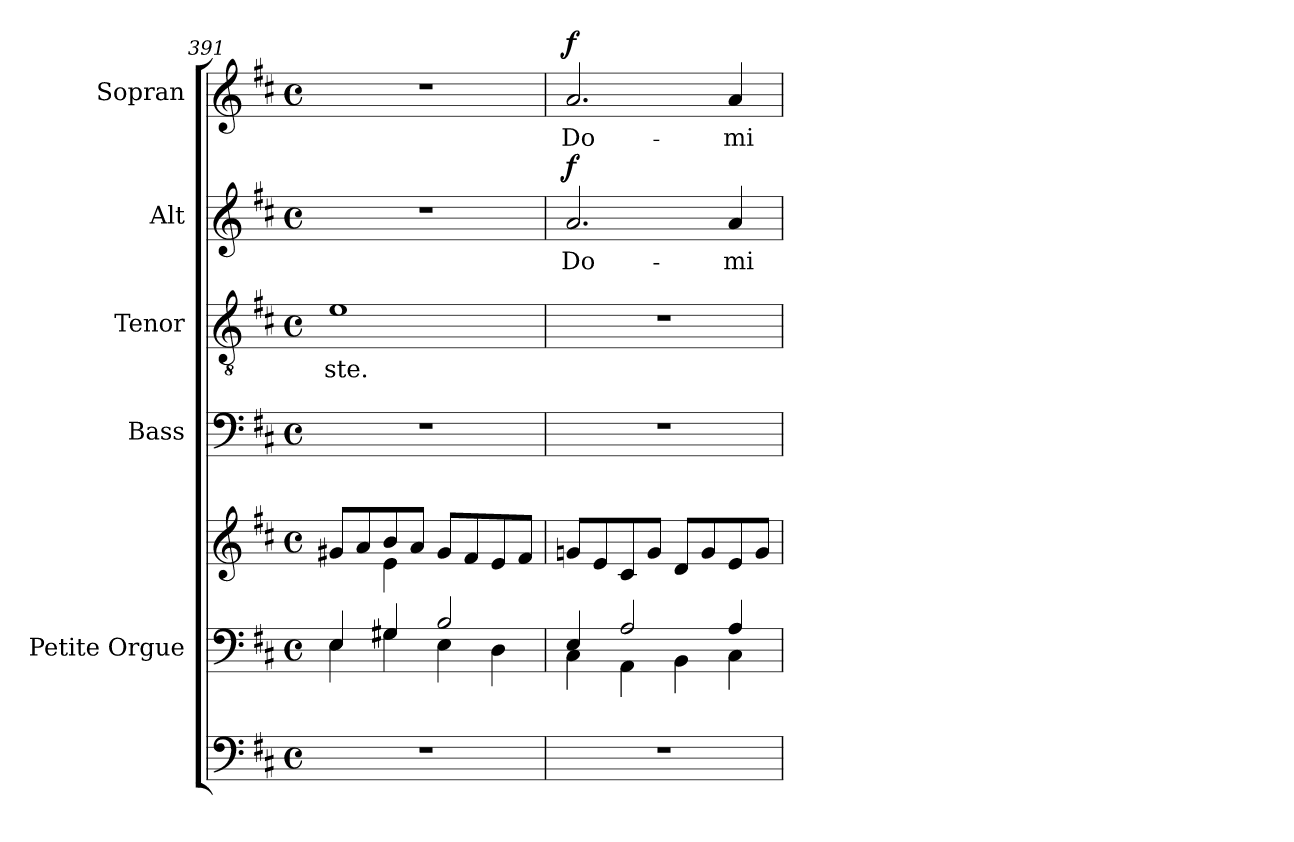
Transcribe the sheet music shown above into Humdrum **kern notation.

**kern	**kern	**kern	**kern	**kern	**text	**kern	**text	**dynam	**kern	**text	**dynam
*part6	*part5	*part5	*part4	*part3	*part3	*part2	*part2	*part2	*part1	*part1	*part1
*staff7	*staff6	*staff5	*staff4	*staff3	*staff3	*staff2	*staff2	*staff2	*staff1	*staff1	*staff1
*	*I"Petite Orgue	*	*I"Bass	*I"Tenor	*	*I"Alt	*	*	*I"Sopran	*	*
*	*I'Org. 1	*	*I'B.	*I'T.	*	*I'A.	*	*	*I'S.	*	*
*clefF4	*clefF4	*clefG2	*clefF4	*clefGv2	*	*clefG2	*	*	*clefG2	*	*
*k[f#c#]	*k[f#c#]	*k[f#c#]	*k[f#c#]	*k[f#c#]	*	*k[f#c#]	*	*	*k[f#c#]	*	*
*D:	*D:	*D:	*D:	*D:	*	*D:	*	*	*D:	*	*
*M4/4	*M4/4	*M4/4	*M4/4	*M4/4	*	*M4/4	*	*	*M4/4	*	*
*met(c)	*met(c)	*met(c)	*met(c)	*met(c)	*	*met(c)	*	*	*met(c)	*	*
=391	=391	=391	=391	=391	=391	=391	=391	=391	=391	=391	=391
*	*^	*^	*	*	*	*	*	*	*	*	*
!	!	!	!	!	!	!	!LO:LY:b	!	!	!	!	!	!
1r	4E/	4E\	8g#X/L	4ryy	1r	1e	-ste.	1r	.	.	1r	.	.
.	.	.	8a/	.	.	.	.	.	.	.	.	.	.
.	4G#/	4G#X\	8b/	4e\	.	.	.	.	.	.	.	.	.
.	.	.	8a/J	.	.	.	.	.	.	.	.	.	.
.	2B/	4E\	8g#/L	2ryy	.	.	.	.	.	.	.	.	.
.	.	.	8f#/	.	.	.	.	.	.	.	.	.	.
.	.	4D\	8e/	.	.	.	.	.	.	.	.	.	.
.	.	.	8f#/J	.	.	.	.	.	.	.	.	.	.
*	*	*	*v	*v	*	*	*	*	*	*	*	*	*
=392	=392	=392	=392	=392	=392	=392	=392	=392	=392	=392	=392	=392
!	!	!	!	!	!	!	!	!LO:LY:b	!LO:DY:a	!	!LO:LY:b	!LO:DY:a
1r	4E/	4C#\	8gn/L	1r	1r	.	2.a/	Do-	f	2.a/	Do-	f
.	.	.	8e/	.	.	.	.	.	.	.	.	.
.	2A/	4AA\	8c#/	.	.	.	.	.	.	.	.	.
.	.	.	8g/J	.	.	.	.	.	.	.	.	.
.	.	4BB\	8d/L	.	.	.	.	.	.	.	.	.
.	.	.	8g/	.	.	.	.	.	.	.	.	.
!	!	!	!	!	!	!	!	!LO:LY:b	!	!	!LO:LY:b	!
.	4A/	4C#\	8e/	.	.	.	4a/	-mi-	.	4a/	-mi-	.
.	.	.	8g/J	.	.	.	.	.	.	.	.	.
*	*v	*v	*	*	*	*	*	*	*	*	*	*
=	=	=	=	=	=	=	=	=	=	=	=
*-	*-	*-	*-	*-	*-	*-	*-	*-	*-	*-	*-
